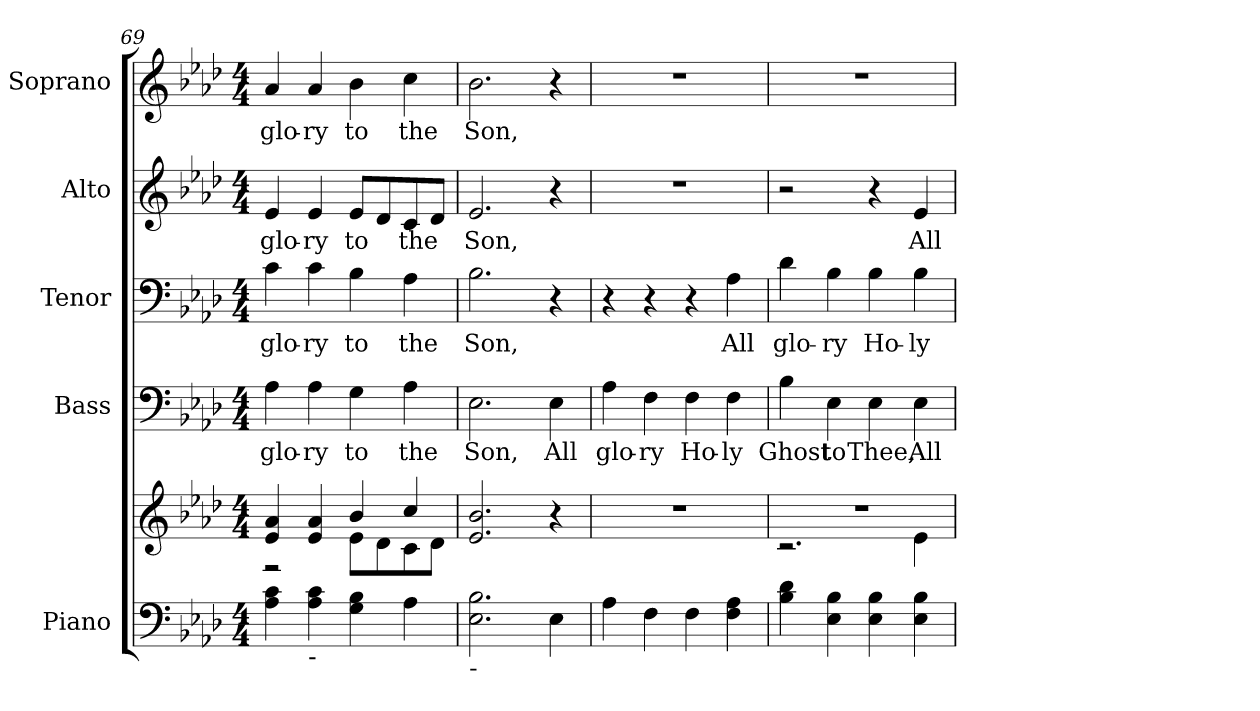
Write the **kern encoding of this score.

**kern	**kern	**kern	**text	**kern	**text	**kern	**text	**kern	**text
*part5	*part5	*part4	*part4	*part3	*part3	*part2	*part2	*part1	*part1
*staff6	*staff5	*staff4	*staff4	*staff3	*staff3	*staff2	*staff2	*staff1	*staff1
*I"Piano	*	*I"Bass	*	*I"Tenor	*	*I"Alto	*	*I"Soprano	*
*I'Pno.	*	*I'B.	*	*I'T.	*	*I'A.	*	*I'S.	*
*clefF4	*clefG2	*clefF4	*	*clefF4	*	*clefG2	*	*clefG2	*
*k[b-e-a-d-]	*k[b-e-a-d-]	*k[b-e-a-d-]	*	*k[b-e-a-d-]	*	*k[b-e-a-d-]	*	*k[b-e-a-d-]	*
*f:	*f:	*f:	*	*f:	*	*f:	*	*f:	*
*M4/4	*M4/4	*M4/4	*	*M4/4	*	*M4/4	*	*M4/4	*
=69	=69	=69	=69	=69	=69	=69	=69	=69	=69
*	*^	*	*	*	*	*	*	*	*
!	!	!	!	!LO:LY:b:color=#000000	!	!	!	!	!	!
!	!	!	!	!	!	!LO:LY:b:color=#000000	!	!	!	!
!	!	!	!	!	!	!	!	!LO:LY:b:color=#000000	!	!
!	!	!	!	!	!	!	!	!	!	!LO:LY:b:color=#000000
4A-i\ 4ci	4e-i/ 4a-i	2r	4A-i\	glo-	4ci\	glo-	4e-i/	glo-	4a-i/	glo-
!	!	!	!	!LO:LY:b:color=#000000	!	!	!	!	!	!
!	!	!	!	!	!	!LO:LY:b:color=#000000	!	!	!	!
!	!	!	!	!	!	!	!	!LO:LY:b:color=#000000	!	!
!LO:TX:b:t=-	!	!	!	!	!	!	!	!	!	!
!	!	!	!	!	!	!	!	!	!	!LO:LY:b:color=#000000
4A-i\ 4ci	4e-i/ 4a-i	.	4A-i\	-ry	4ci\	-ry	4e-i/	-ry	4a-i/	-ry
!	!	!	!	!LO:LY:b:color=#000000	!	!	!	!	!	!
!	!	!	!	!	!	!LO:LY:b:color=#000000	!	!	!	!
!	!	!	!	!	!	!	!	!LO:LY:b:color=#000000	!	!
!	!	!	!	!	!	!	!	!	!	!LO:LY:b:color=#000000
4Gi\ 4B-i	4b-i/	8e-i\L	4Gi\	to	4B-i\	to	8e-i/L	to	4b-i\	to
.	.	8d-i\	.	.	.	.	8d-i/	.	.	.
!	!	!	!	!LO:LY:b:color=#000000	!	!	!	!	!	!
!	!	!	!	!	!	!LO:LY:b:color=#000000	!	!	!	!
!	!	!	!	!	!	!	!	!LO:LY:b:color=#000000	!	!
!	!	!	!	!	!	!	!	!	!	!LO:LY:b:color=#000000
4A-i\	4cci/	8ci\	4A-i\	the	4A-i\	the	8ci/	the	4cci\	the
.	.	8d-i\J	.	.	.	.	8d-i/J	.	.	.
*	*v	*v	*	*	*	*	*	*	*	*
=70	=70	=70	=70	=70	=70	=70	=70	=70	=70
*	*^	*	*	*	*	*	*	*	*
!	!	!	!	!LO:LY:b:color=#000000	!	!	!	!	!	!
*	*v	*v	*	*	*	*	*	*	*	*
*	*^	*	*	*	*	*	*	*	*
!	!	!	!	!	!	!LO:LY:b:color=#000000	!	!	!	!
*	*v	*v	*	*	*	*	*	*	*	*
*	*^	*	*	*	*	*	*	*	*
!	!	!	!	!	!	!	!	!LO:LY:b:color=#000000	!	!
*	*v	*v	*	*	*	*	*	*	*	*
*	*^	*	*	*	*	*	*	*	*
!LO:TX:b:t=-	!	!	!	!	!	!	!	!	!	!
!	!	!	!	!	!	!	!	!	!	!LO:LY:b:color=#000000
*	*v	*v	*	*	*	*	*	*	*	*
2.E-i\ 2.B-i	2.e-i/ 2.b-i	2.E-i\	Son,	2.B-i\	Son,	2.e-i/	Son,	2.b-i\	Son,
!	!	!	!LO:LY:b:color=#000000	!	!	!	!	!	!
4E-i\	4r	4E-i\	All	4r	.	4r	.	4r	.
=71	=71	=71	=71	=71	=71	=71	=71	=71	=71
!	!	!	!LO:LY:b:color=#000000	!	!	!	!	!	!
4A-i\	1r	4A-i\	glo-	4r	.	1r	.	1r	.
!	!	!	!LO:LY:b:color=#000000	!	!	!	!	!	!
4Fi\	.	4Fi\	-ry	4r	.	.	.	.	.
!	!	!	!LO:LY:b:color=#000000	!	!	!	!	!	!
4Fi\	.	4Fi\	Ho-	4r	.	.	.	.	.
!	!	!	!LO:LY:b:color=#000000	!	!	!	!	!	!
!	!	!	!	!	!LO:LY:b:color=#000000	!	!	!	!
4Fi\ 4A-i	.	4Fi\	-ly	4A-i\	All	.	.	.	.
!!LO:PB:g=z
=72	=72	=72	=72	=72	=72	=72	=72	=72	=72
*	*^	*	*	*	*	*	*	*	*
!	!	!	!	!LO:LY:b:color=#000000	!	!	!	!	!	!
!	!	!	!	!	!	!LO:LY:b:color=#000000	!	!	!	!
4B-i\ 4d-i	1r	2.r	4B-i\	Ghost	4d-i\	glo-	2r	.	1r	.
!	!	!	!	!LO:LY:b:color=#000000	!	!	!	!	!	!
!	!	!	!	!	!	!LO:LY:b:color=#000000	!	!	!	!
4E-i\ 4B-i	.	.	4E-i\	to	4B-i\	-ry	.	.	.	.
!	!	!	!	!LO:LY:b:color=#000000	!	!	!	!	!	!
!	!	!	!	!	!	!LO:LY:b:color=#000000	!	!	!	!
4E-i\ 4B-i	.	.	4E-i\	Thee,	4B-i\	Ho-	4r	.	.	.
!	!	!	!	!LO:LY:b:color=#000000	!	!	!	!	!	!
!	!	!	!	!	!	!LO:LY:b:color=#000000	!	!	!	!
!	!	!	!	!	!	!	!	!LO:LY:b:color=#000000	!	!
4E-i\ 4B-i	.	4e-i\	4E-i\	All	4B-i\	-ly	4e-i/	All	.	.
*	*v	*v	*	*	*	*	*	*	*	*
=	=	=	=	=	=	=	=	=	=
*-	*-	*-	*-	*-	*-	*-	*-	*-	*-
